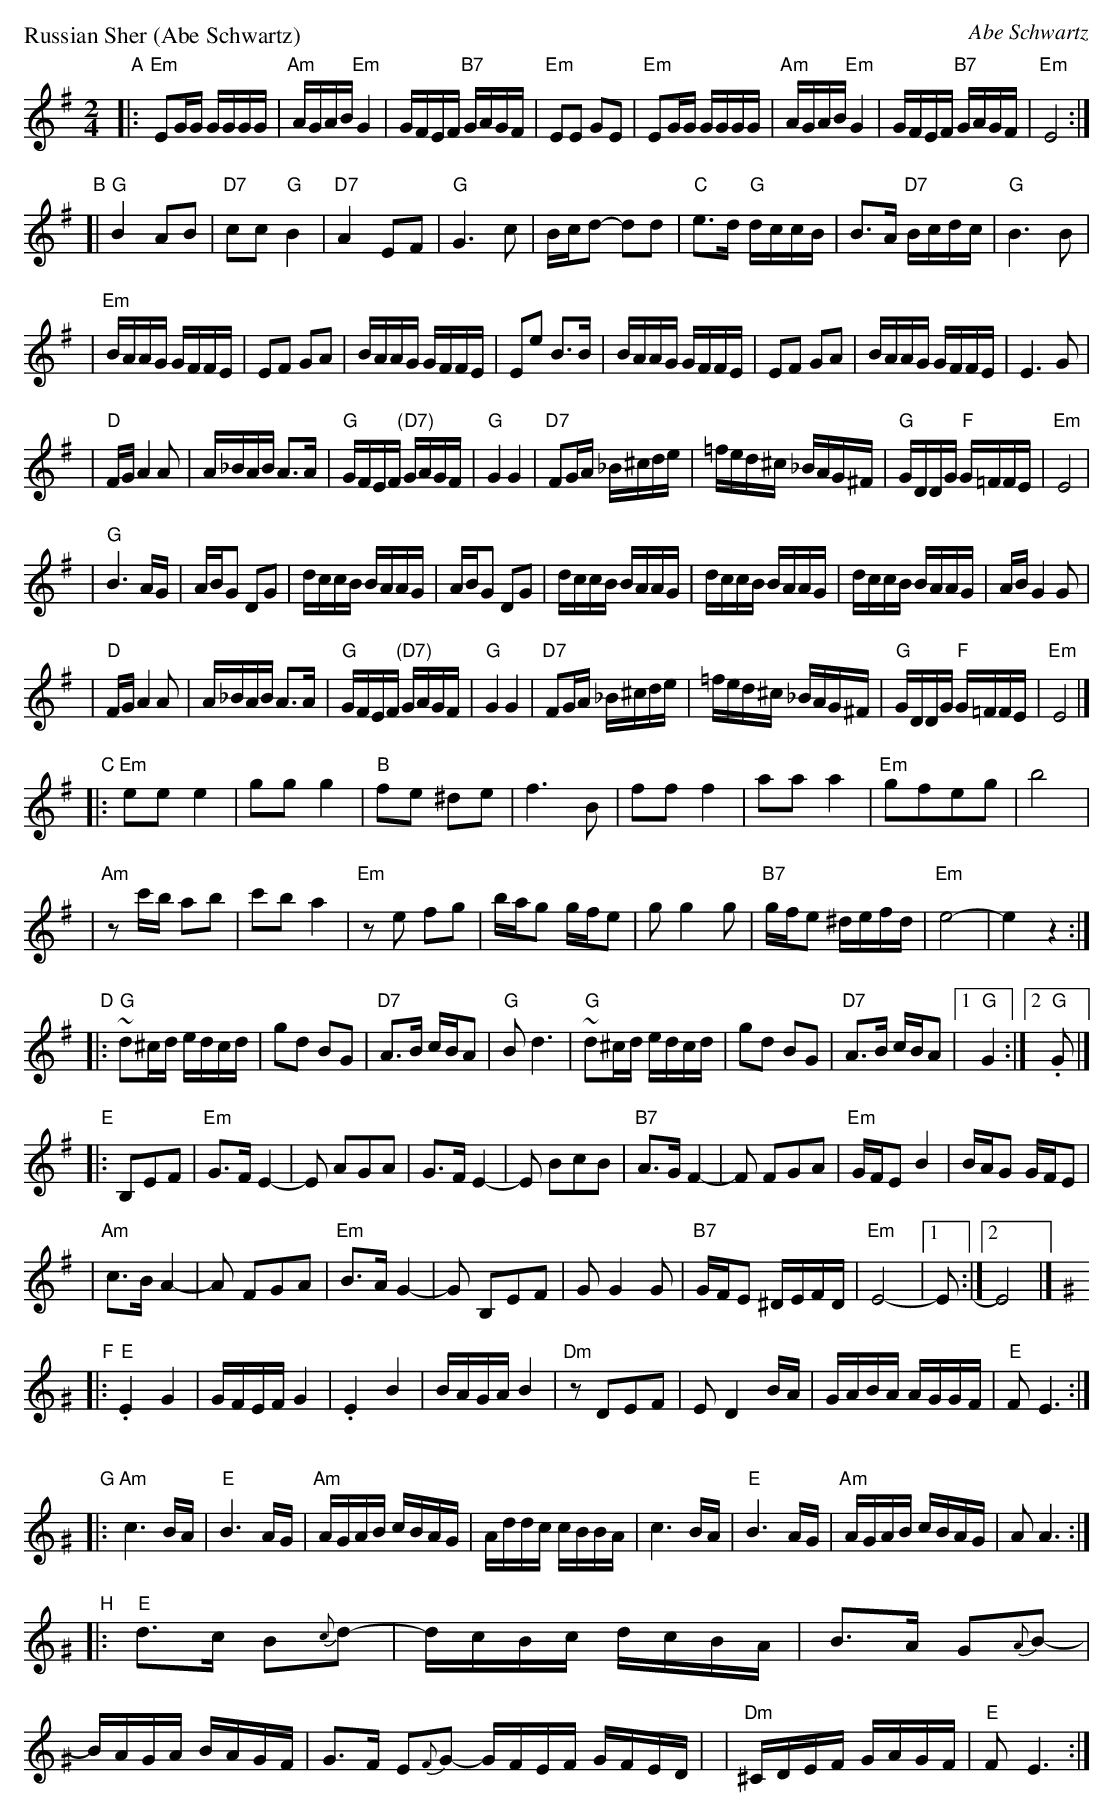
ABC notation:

X:1
P: Russian Sher (Abe Schwartz)
O: Abe Schwartz
M: 2/4
L: 1/16
K: Em
"A" \
|: "Em"E2GG GGGG | "Am"AGAB "Em"G4 | GFEF "B7"GAGF | "Em"E2E2 G2E2 | "Em"E2GG GGGG | "Am"AGAB "Em"G4 | GFEF "B7"GAGF | "Em"E8 :|
"B" \
[| "G"B4 A2B2 | "D7"c2c2 "G"B4 | "D7"A4 E2F2 | "G"G6 c2 | Bcd2- d2d2 | "C"e3d "G"dccB | B3A "D7"Bcdc | "G"B6 B2 |
| "Em"BAAG GFFE | E2F2 G2A2 | BAAG GFFE | E2e2 B3B | BAAG GFFE | E2F2 G2A2 | BAAG GFFE | E6 G2 |
| "D"FGA4 A2 | A_BAB A3A | "G"GFEF "(D7)"GAGF | "G"G4 G4 | "D7"F2GA _B^cde | =fed^c _BAG^F | "G"GDDG "F"G=FFE | "Em"E8 |
| "G"B6 AG | ABG2 D2G2 | dccB BAAG | ABG2 D2G2 | dccB BAAG | dccB BAAG | dccB BAAG | ABG4 G2 |
| "D"FGA4 A2 | A_BAB A3A | "G"GFEF "(D7)"GAGF | "G"G4 G4 | "D7"F2GA _B^cde | =fed^c _BAG^F | "G"GDDG "F"G=FFE | "Em"E8 |]
"C" \
|: "Em"e2e2 e4 | g2g2 g4 | "B"f2e2 ^d2e2 | f6 B2 | f2f2 f4 | a2a2 a4 | "Em"g2f2e2g2 | b8 |
| "Am"z2c'b a2b2 | c'2b2 a4 | "Em"z2e2 f2g2 | bag2 gfe2 | g2 g4 g2 | "B7"gfe2 ^defd | "Em"e8- | e4z4 :|
"D" \
|: "G"~d2^cd edcd | g2d2 B2G2 | "D7"A3B cBA2 | "G"B2d6 | "G"~d2^cd edcd | g2d2 B2G2 | "D7"A3B cBA2 |1 "G"G4 :|2 "G".G2 |]
"E" \
|: B,2E2F2 | "Em"G3F E4- | E2 A2G2A2 | G3F E4- | E2 B2c2B2 | "B7"A3GF4- | F2 F2G2A2 | "Em"GFE2 B4 | BAG2 GFE2 |
| "Am"c3BA4- | A2 F2G2A2 | "Em"B3AG4- | G2 B,2E2F2 | G2G4G2 | "B7"GFE2 ^DEFD | "Em"E8- |1 E2 :|2 E8 |]
K:Am^G
"F" \
|: "E".E4 G4 | GFEF G4 | .E4 B4 | BAGA B4 | "Dm"z2 D2E2F2 | E2D4 BA | GABA AGGF | "E"F2E6 :|
"G" \
|: "Am"c6 BA | "E"B6 AG | "Am"AGAB cBAG | Addc cBBA | c6 BA | "E"B6 AG | "Am"AGAB cBAG | A2 A6 :|
"H" \
|: "E"d3c B2{c}d2- | dcBc dcBA | B3A G2{A}B2- | BAGA BAGF | G3F E2{F}G2-  GFEF GFED | | "Dm"^CDEF GAGF | "E"F2 E6 :|
